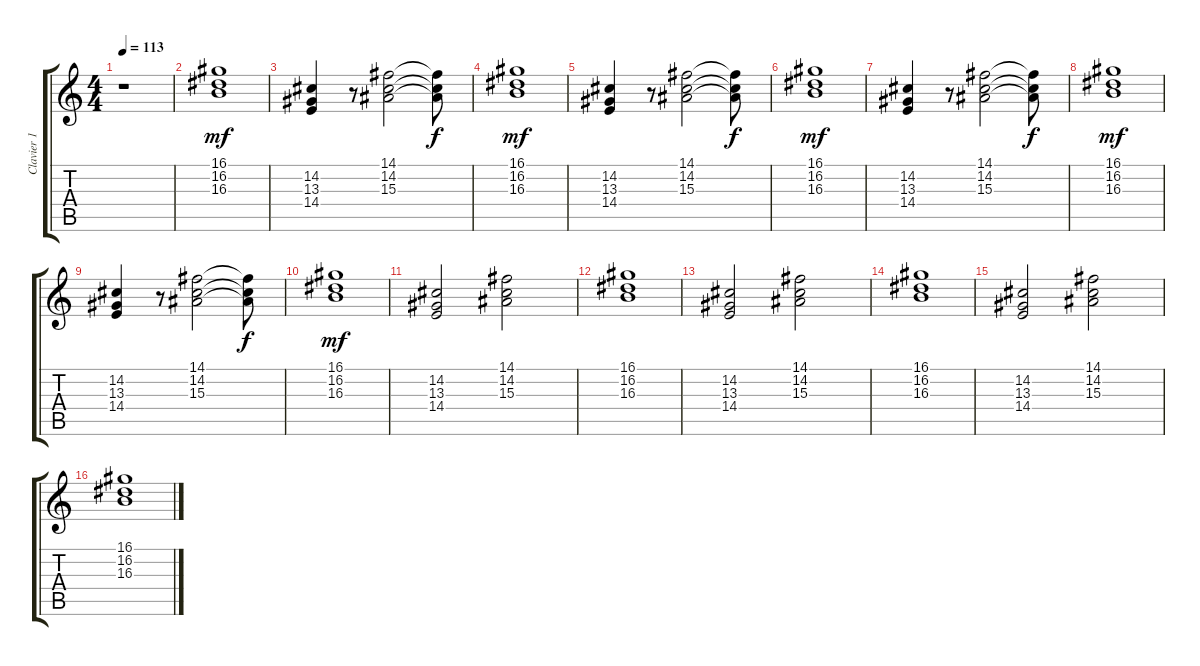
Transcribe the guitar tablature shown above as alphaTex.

\track ("Clavier 1" "Clavier 1") {instrument percussiveorgan}
\staff {score tabs}
\tuning (E4 B3 G3 D3 A2 E2) {hide}
\ts (4 4)
\tempo 113
\clef g2
\ks c
r.1{dy mf} |
(16.1 16.2 16.3).1 |
(14.2 13.3 14.4).4 r.8 (14.1 14.2 15.3).2 (14.1{t} 14.2{t} 15.3{t}).8{dy f} |
(16.1 16.2 16.3).1{dy mf} |
(14.2 13.3 14.4).4 r.8 (14.1 14.2 15.3).2 (14.1{t} 14.2{t} 15.3{t}).8{dy f} |
(16.1 16.2 16.3).1{dy mf} |
(14.2 13.3 14.4).4 r.8 (14.1 14.2 15.3).2 (14.1{t} 14.2{t} 15.3{t}).8{dy f} |
(16.1 16.2 16.3).1{dy mf} |
(14.2 13.3 14.4).4 r.8 (14.1 14.2 15.3).2 (14.1{t} 14.2{t} 15.3{t}).8{dy f} |
(16.1 16.2 16.3).1{dy mf} |
(14.2 13.3 14.4).2 (14.1 14.2 15.3).2 |
(16.1 16.2 16.3).1 |
(14.2 13.3 14.4).2 (14.1 14.2 15.3).2 |
(16.1 16.2 16.3).1 |
(14.2 13.3 14.4).2 (14.1 14.2 15.3).2 |
(16.1 16.2 16.3).1
